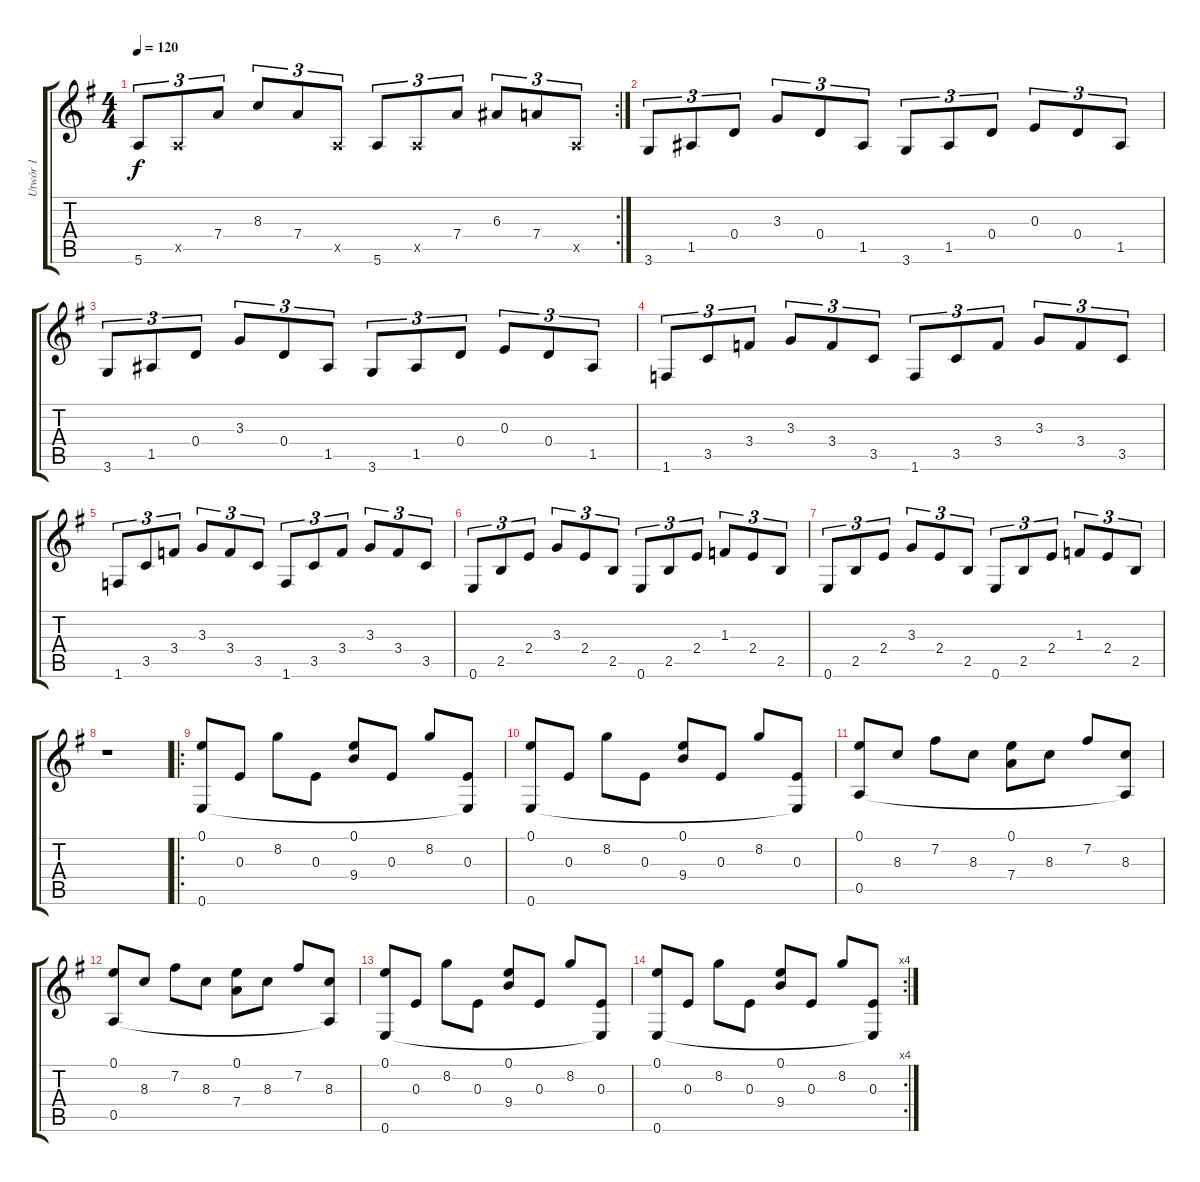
\track ("Utwór 1" "Utwór 1") {instrument acousticguitarnylon}
\staff {score tabs}
\tuning (E4 B3 E3 D3 A2 E2) {hide}
\rc 2
\ts (4 4)
\tempo 120
\clef g2
\ks g
5.6.8{tu (3 2) dy f} 0.5{x}.8{tu (3 2)} 7.4.8{tu (3 2)} 8.3.8{tu (3 2)} 7.4.8{tu (3 2)} 0.5{x}.8{tu (3 2)} 5.6.8{tu (3 2)} 0.5{x}.8{tu (3 2)} 7.4.8{tu (3 2)} 6.3.8{tu (3 2)} 7.4.8{tu (3 2)} 0.5{x}.8{tu (3 2)} |
3.6.8{tu (3 2)} 1.5.8{tu (3 2)} 0.4.8{tu (3 2)} 3.3.8{tu (3 2)} 0.4.8{tu (3 2)} 1.5.8{tu (3 2)} 3.6.8{tu (3 2)} 1.5.8{tu (3 2)} 0.4.8{tu (3 2)} 0.3.8{tu (3 2)} 0.4.8{tu (3 2)} 1.5.8{tu (3 2)} |
3.6.8{tu (3 2)} 1.5.8{tu (3 2)} 0.4.8{tu (3 2)} 3.3.8{tu (3 2)} 0.4.8{tu (3 2)} 1.5.8{tu (3 2)} 3.6.8{tu (3 2)} 1.5.8{tu (3 2)} 0.4.8{tu (3 2)} 0.3.8{tu (3 2)} 0.4.8{tu (3 2)} 1.5.8{tu (3 2)} |
1.6.8{tu (3 2)} 3.5.8{tu (3 2)} 3.4.8{tu (3 2)} 3.3.8{tu (3 2)} 3.4.8{tu (3 2)} 3.5.8{tu (3 2)} 1.6.8{tu (3 2)} 3.5.8{tu (3 2)} 3.4.8{tu (3 2)} 3.3.8{tu (3 2)} 3.4.8{tu (3 2)} 3.5.8{tu (3 2)} |
1.6.8{tu (3 2)} 3.5.8{tu (3 2)} 3.4.8{tu (3 2)} 3.3.8{tu (3 2)} 3.4.8{tu (3 2)} 3.5.8{tu (3 2)} 1.6.8{tu (3 2)} 3.5.8{tu (3 2)} 3.4.8{tu (3 2)} 3.3.8{tu (3 2)} 3.4.8{tu (3 2)} 3.5.8{tu (3 2)} |
0.6.8{tu (3 2)} 2.5.8{tu (3 2)} 2.4.8{tu (3 2)} 3.3.8{tu (3 2)} 2.4.8{tu (3 2)} 2.5.8{tu (3 2)} 0.6.8{tu (3 2)} 2.5.8{tu (3 2)} 2.4.8{tu (3 2)} 1.3.8{tu (3 2)} 2.4.8{tu (3 2)} 2.5.8{tu (3 2)} |
0.6.8{tu (3 2)} 2.5.8{tu (3 2)} 2.4.8{tu (3 2)} 3.3.8{tu (3 2)} 2.4.8{tu (3 2)} 2.5.8{tu (3 2)} 0.6.8{tu (3 2)} 2.5.8{tu (3 2)} 2.4.8{tu (3 2)} 1.3.8{tu (3 2)} 2.4.8{tu (3 2)} 2.5.8{tu (3 2)} |
r.1 |
\ro
(0.1 0.6).8 0.3.8 8.2.8 0.3.8 (0.1 9.4).8 0.3.8 8.2.8 (0.3 0.6{t}).8 |
(0.1 0.6).8 0.3.8 8.2.8 0.3.8 (0.1 9.4).8 0.3.8 8.2.8 (0.3 0.6{t}).8 |
(0.1 0.5).8 8.3.8 7.2.8 8.3.8 (0.1 7.4).8 8.3.8 7.2.8 (8.3 0.5{t}).8 |
(0.1 0.5).8 8.3.8 7.2.8 8.3.8 (0.1 7.4).8 8.3.8 7.2.8 (8.3 0.5{t}).8 |
(0.1 0.6).8 0.3.8 8.2.8 0.3.8 (0.1 9.4).8 0.3.8 8.2.8 (0.3 0.6{t}).8 |
\rc 4
(0.1 0.6).8 0.3.8 8.2.8 0.3.8 (0.1 9.4).8 0.3.8 8.2.8 (0.3 0.6{t}).8
